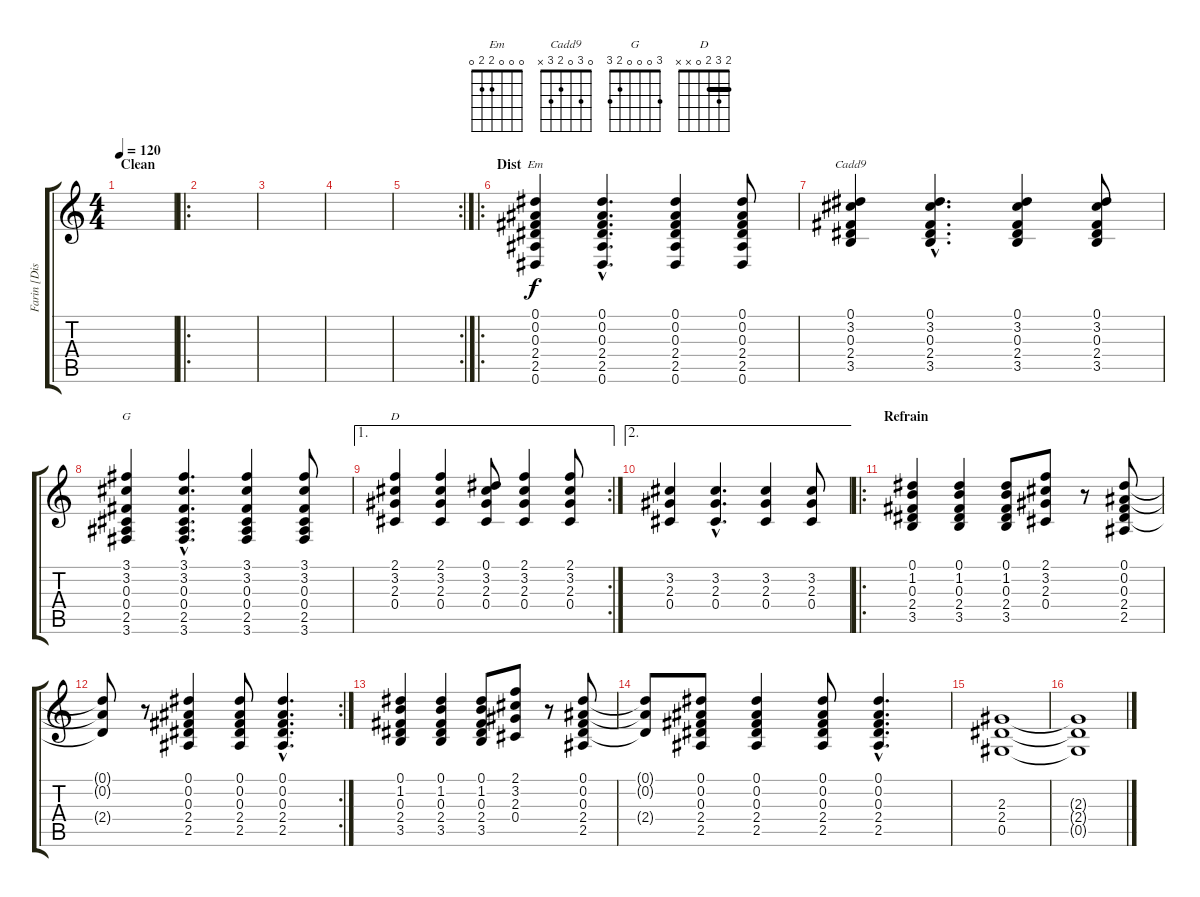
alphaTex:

\track ("Farin [Dist]" "Farin [Dis") {instrument overdrivenguitar}
\staff {score tabs}
\tuning (Eb4 Bb3 Gb3 Db3 Ab2 Eb2) {hide}
\chord ("Em" 0 0 0 2 2 0)
\chord ("Cadd9" 0 3 0 2 3 x)
\chord ("G" 3 0 0 0 2 3)
\chord ("D" 2 3 2 0 x x) {barre 2}
\ts (4 4)
\section ("" "Clean")
\tempo 120
\clef g2
\ks c
|
\ro
|
|
|
\rc 2
|
\ro
\section ("" "Dist")
(0.1 0.2 0.3 2.4 2.5 0.6).4{ch "Em"} (0.1{hac} 0.2{hac} 0.3{hac} 2.4{hac} 2.5{hac} 0.6{hac}).4{d} (0.1 0.2 0.3 2.4 2.5 0.6).4 (0.1 0.2 0.3 2.4 2.5 0.6).8 |
(0.1 3.2 0.3 2.4 3.5).4{ch "Cadd9"} (0.1{hac} 3.2{hac} 0.3{hac} 2.4{hac} 3.5{hac}).4{d} (0.1 3.2 0.3 2.4 3.5).4 (0.1 3.2 0.3 2.4 3.5).8 |
(3.1 3.2 0.3 0.4 2.5 3.6).4{ch "G"} (3.1{hac} 3.2{hac} 0.3{hac} 0.4{hac} 2.5{hac} 3.6{hac}).4{d} (3.1 3.2 0.3 0.4 2.5 3.6).4 (3.1 3.2 0.3 0.4 2.5 3.6).8 |
\ae 1
\rc 2
(2.1 3.2 2.3 0.4).4{ch "D"} (2.1 3.2 2.3 0.4).4 (0.1 3.2 2.3 0.4).8 (2.1 3.2 2.3 0.4).4 (2.1 3.2 2.3 0.4).8 |
\ae 2
(3.2 2.3 0.4).4 (3.2{hac} 2.3{hac} 0.4{hac}).4{d} (3.2 2.3 0.4).4 (3.2 2.3 0.4).8 |
\ro
\section ("" "Refrain")
(0.1 1.2 0.3 2.4 3.5).4 (0.1 1.2 0.3 2.4 3.5).4 (0.1 1.2 0.3 2.4 3.5).8 (2.1 3.2 2.3 0.4).8 r.8 (0.1 0.2 0.3 2.4 2.5).8 |
\rc 2
(0.1{t} 0.2{t} 2.4{t}).8 r.8 (0.1 0.2 0.3 2.4 2.5).4 (0.1 0.2 0.3 2.4 2.5).8 (0.1{hac} 0.2{hac} 0.3{hac} 2.4{hac} 2.5{hac}).4{d} |
(0.1 1.2 0.3 2.4 3.5).4 (0.1 1.2 0.3 2.4 3.5).4 (0.1 1.2 0.3 2.4 3.5).8 (2.1 3.2 2.3 0.4).8 r.8 (0.1 0.2 0.3 2.4 2.5).8 |
(0.1{t} 0.2{t} 2.4{t}).8 (0.1 0.2 0.3 2.4 2.5).8 (0.1 0.2 0.3 2.4 2.5).4 (0.1 0.2 0.3 2.4 2.5).8 (0.1{hac} 0.2{hac} 0.3{hac} 2.4{hac} 2.5{hac}).4{d} |
(2.3 2.4 0.5).1 |
(2.3{t} 2.4{t} 0.5{t}).1
